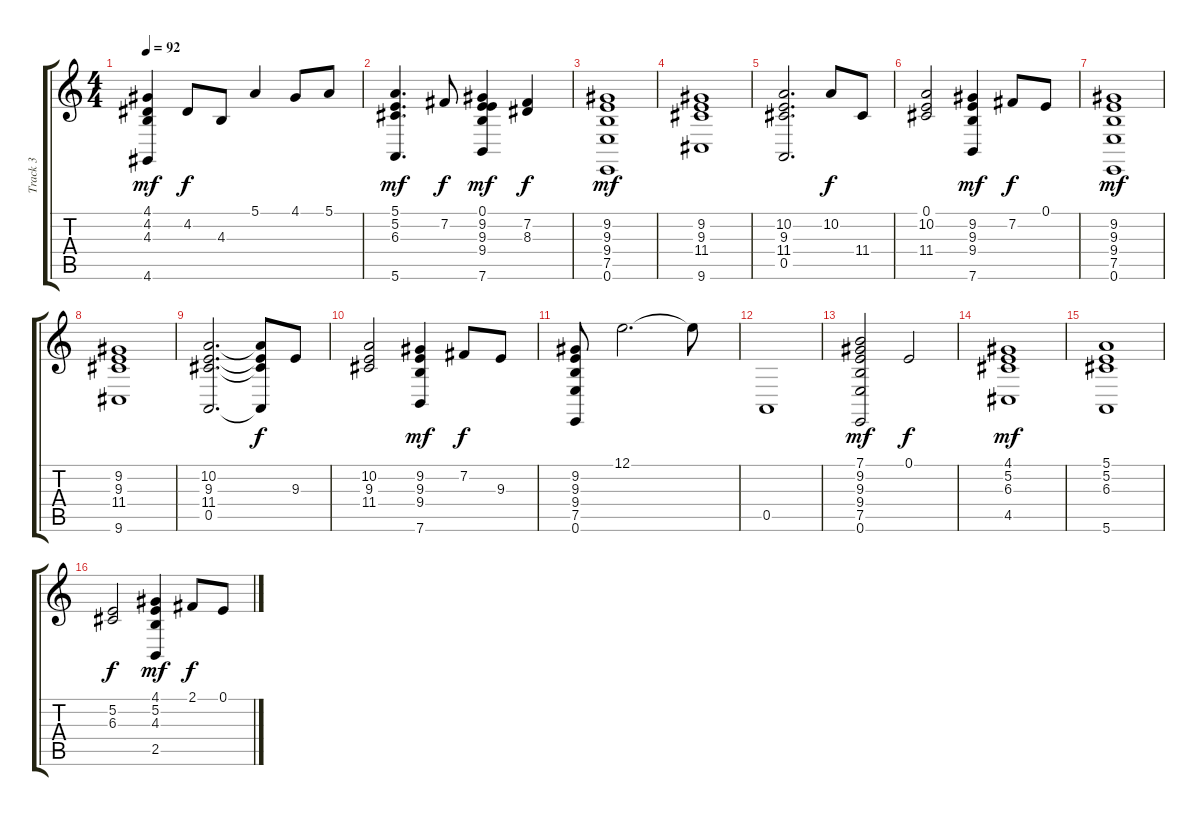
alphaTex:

\track ("Track 3" "Track 3") {instrument acousticgrandpiano}
\staff {score tabs}
\tuning (E4 B3 G3 D3 A2 E2) {hide}
\ts (4 4)
\tempo 92
\clef g2
\ks c
(4.1 4.2 4.3 4.6).4{dy mf} 4.2.8{dy f} 4.3.8 5.1.4 4.1.8 5.1.8 |
(5.1 5.2 6.3 5.6).4{d dy mf} 7.2.8{dy f} (0.1 9.2 9.3 9.4 7.6).4{dy mf} (7.2 8.3).4{dy f} |
(9.2 9.3 9.4 7.5 0.6).1{dy mf} |
(9.2 9.3 11.4 9.6).1 |
(10.2 9.3 11.4 0.5).2{d} 10.2.8{dy f} 11.4.8 |
(0.1 10.2 11.4).2 (9.2 9.3 9.4 7.6).4{dy mf} 7.2.8{dy f} 0.1.8 |
(9.2 9.3 9.4 7.5 0.6).1{dy mf} |
(9.2 9.3 11.4 9.6).1 |
(10.2 9.3 11.4 0.5).2{d} (10.2{t} 9.3{t} 11.4{t} 0.5{t}).8{dy f} 9.3.8 |
(10.2 9.3 11.4).2 (9.2 9.3 9.4 7.6).4{dy mf} 7.2.8{dy f} 9.3.8 |
(9.2 9.3 9.4 7.5 0.6).8 12.1.2{d} 12.1{t}.8 |
0.5.1 |
(7.1 9.2 9.3 9.4 7.5 0.6).2{dy mf} 0.1.2{dy f} |
(4.1 5.2 6.3 4.5).1{dy mf} |
(5.1 5.2 6.3 5.6).1 |
(5.2 6.3).2{dy f} (4.1 5.2 4.3 2.5).4{dy mf} 2.1.8{dy f} 0.1.8
